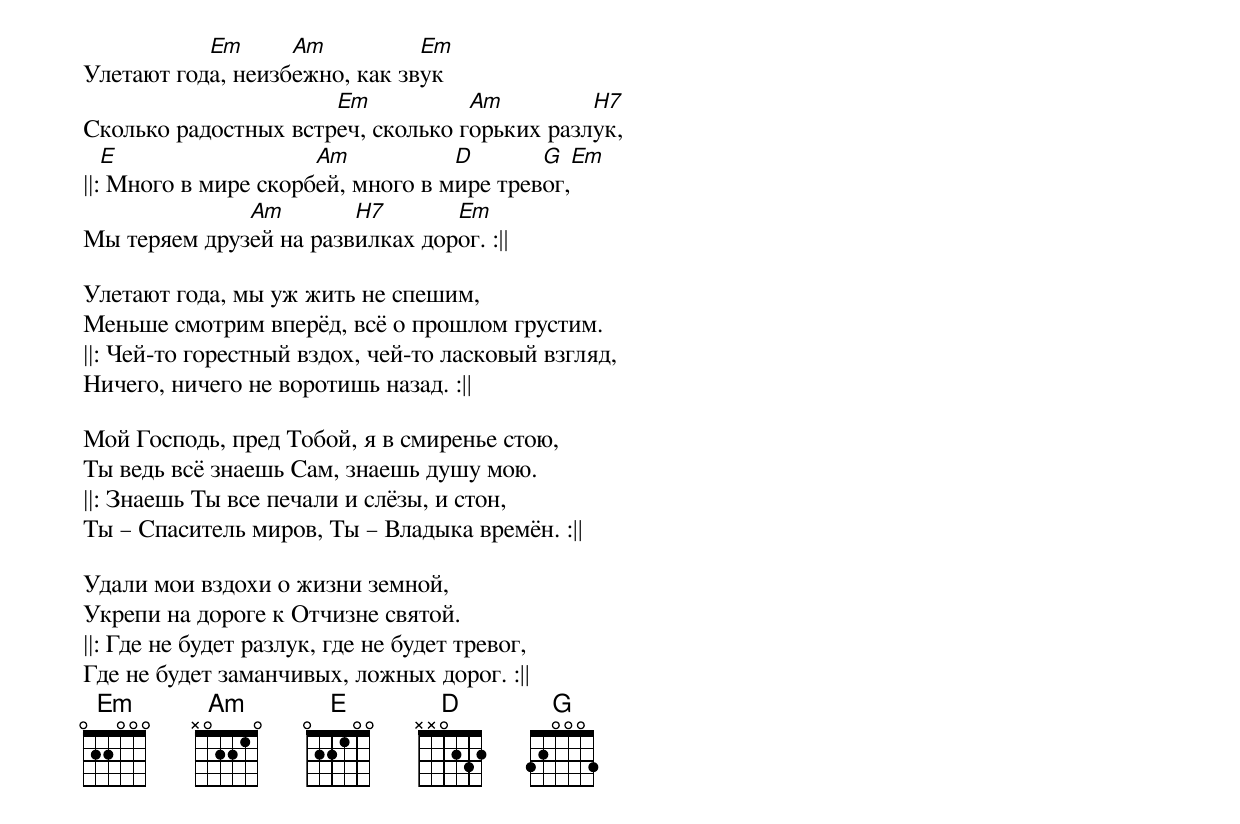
Улетают год[Em]а, неизб[Am]ежно, как зв[Em]ук
Сколько радостных встр[Em]еч, сколько г[Am]орьких разл[H7]ук,
||:[E] Много в мире скорб[Am]ей, много в м[D]ире трев[G]ог,[Em]
Мы теряем друз[Am]ей на разв[H7]илках дор[Em]ог. :||

Улетают года, мы уж жить не спешим,
Меньше смотрим вперёд, всё о прошлом грустим.
||: Чей-то горестный вздох, чей-то ласковый взгляд,
Ничего, ничего не воротишь назад. :||

Мой Господь, пред Тобой, я в смиренье стою,
Ты ведь всё знаешь Сам, знаешь душу мою.
||: Знаешь Ты все печали и слёзы, и стон,
Ты – Спаситель миров, Ты – Владыка времён. :||

Удали мои вздохи о жизни земной,
Укрепи на дороге к Отчизне святой.
||: Где не будет разлук, где не будет тревог,
Где не будет заманчивых, ложных дорог. :||
